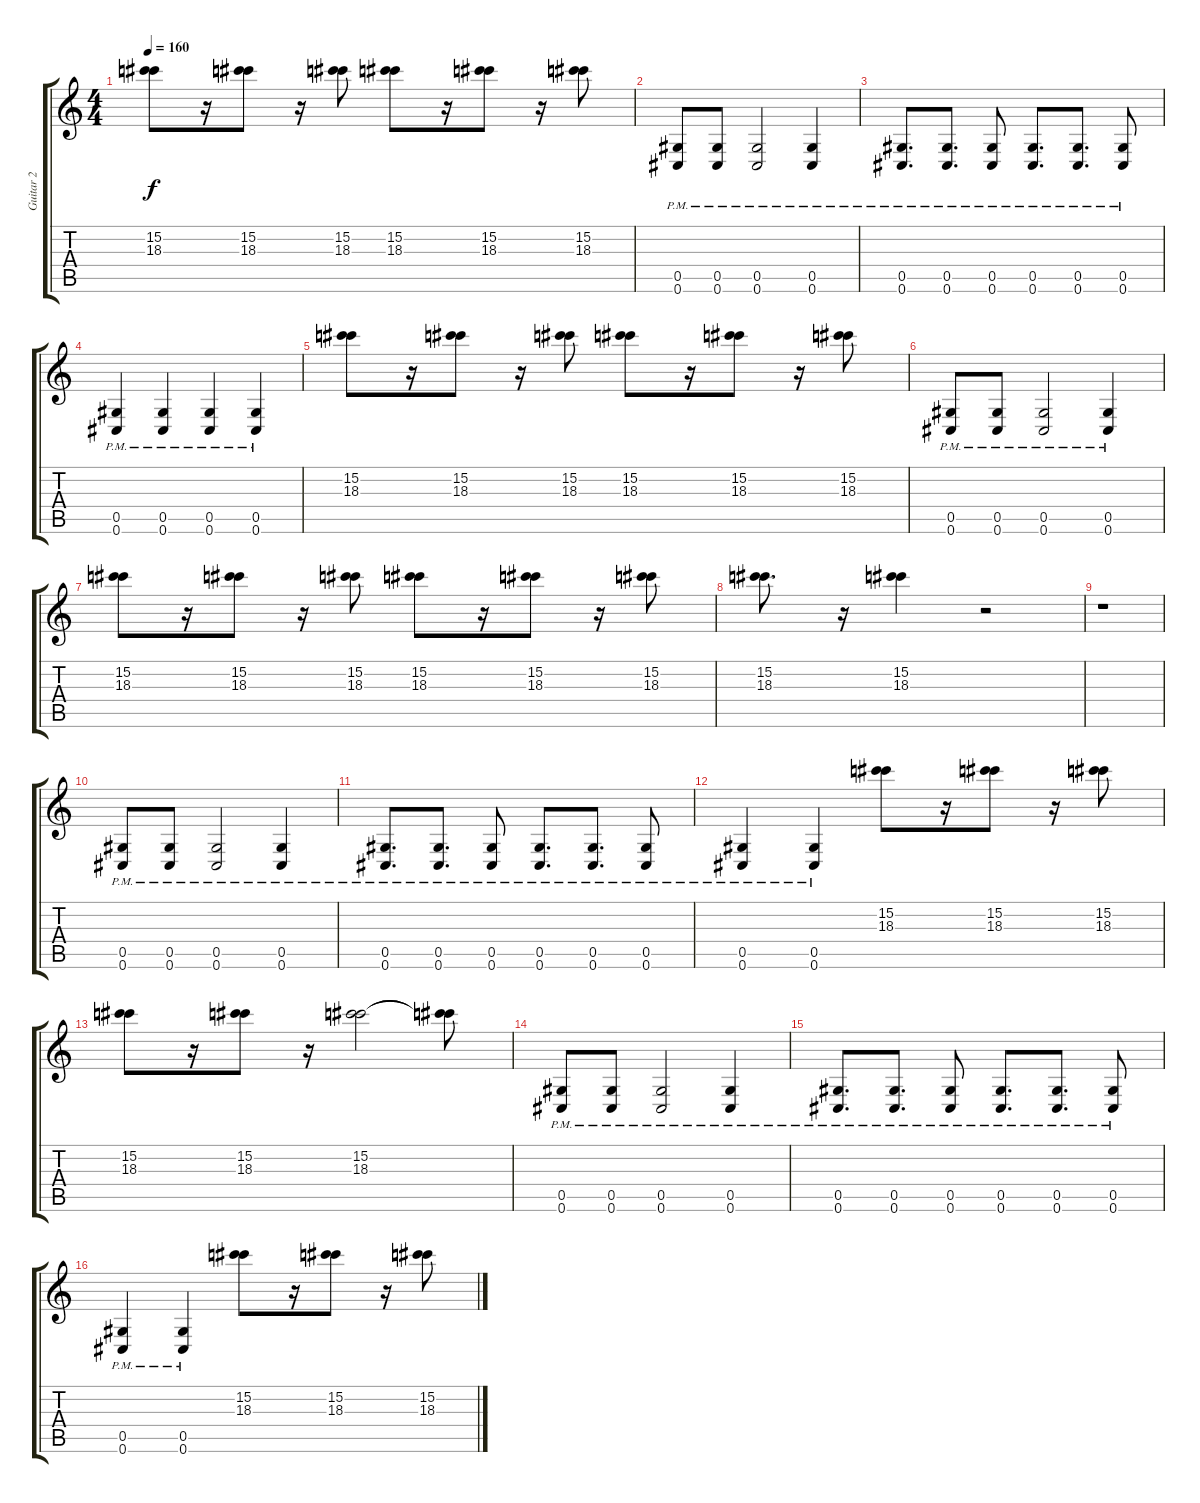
\track ("Guitar 2" "Guitar 2") {instrument distortionguitar}
\staff {score tabs}
\tuning (Eb4 Bb3 Gb3 Db3 Ab2 Db2) {hide}
\ts (4 4)
\tempo 160
\clef g2
\ks c
(15.2 18.3).8{dy f} r.16 (15.2 18.3).8 r.16 (15.2 18.3).8 (15.2 18.3).8 r.16 (15.2 18.3).8 r.16 (15.2 18.3).8 |
(0.5{pm} 0.6{pm}).8 (0.5{pm} 0.6{pm}).8 (0.5{pm} 0.6{pm}).2 (0.5{pm} 0.6{pm}).4 |
(0.5{pm} 0.6{pm}).8{d} (0.5{pm} 0.6{pm}).8{d} (0.5{pm} 0.6{pm}).8 (0.5{pm} 0.6{pm}).8{d} (0.5{pm} 0.6{pm}).8{d} (0.5{pm} 0.6{pm}).8 |
(0.5{pm} 0.6{pm}).4 (0.5{pm} 0.6{pm}).4 (0.5{pm} 0.6{pm}).4 (0.5{pm} 0.6{pm}).4 |
(15.2 18.3).8 r.16 (15.2 18.3).8 r.16 (15.2 18.3).8 (15.2 18.3).8 r.16 (15.2 18.3).8 r.16 (15.2 18.3).8 |
(0.5{pm} 0.6{pm}).8 (0.5{pm} 0.6{pm}).8 (0.5{pm} 0.6{pm}).2 (0.5{pm} 0.6{pm}).4 |
(15.2 18.3).8 r.16 (15.2 18.3).8 r.16 (15.2 18.3).8 (15.2 18.3).8 r.16 (15.2 18.3).8 r.16 (15.2 18.3).8 |
(15.2 18.3).8{d} r.16 (15.2 18.3).4 r.2 |
r.1 |
(0.5{pm} 0.6{pm}).8 (0.5{pm} 0.6{pm}).8 (0.5{pm} 0.6{pm}).2 (0.5{pm} 0.6{pm}).4 |
(0.5{pm} 0.6{pm}).8{d} (0.5{pm} 0.6{pm}).8{d} (0.5{pm} 0.6{pm}).8 (0.5{pm} 0.6{pm}).8{d} (0.5{pm} 0.6{pm}).8{d} (0.5{pm} 0.6{pm}).8 |
(0.5{pm} 0.6{pm}).4 (0.5{pm} 0.6{pm}).4 (15.2 18.3).8 r.16 (15.2 18.3).8 r.16 (15.2 18.3).8 |
(15.2 18.3).8 r.16 (15.2 18.3).8 r.16 (15.2 18.3).2 (15.2{t} 18.3{t}).8 |
(0.5{pm} 0.6{pm}).8 (0.5{pm} 0.6{pm}).8 (0.5{pm} 0.6{pm}).2 (0.5{pm} 0.6{pm}).4 |
(0.5{pm} 0.6{pm}).8{d} (0.5{pm} 0.6{pm}).8{d} (0.5{pm} 0.6{pm}).8 (0.5{pm} 0.6{pm}).8{d} (0.5{pm} 0.6{pm}).8{d} (0.5{pm} 0.6{pm}).8 |
(0.5{pm} 0.6{pm}).4 (0.5{pm} 0.6{pm}).4 (15.2 18.3).8 r.16 (15.2 18.3).8 r.16 (15.2 18.3).8
